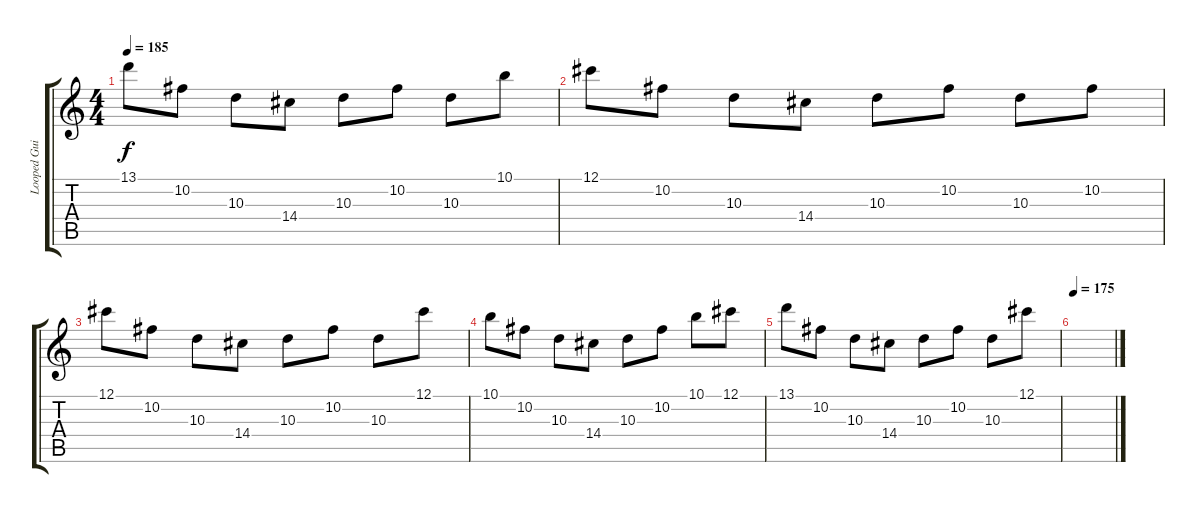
\track ("Looped Guitar" "Looped Gui") {instrument overdrivenguitar}
\staff {score tabs}
\tuning (Db4 Ab3 E3 B2 Gb2 B1) {hide}
\ts (4 4)
\tempo 185
\clef g2
\ks c
13.1.8{dy f} 10.2.8 10.3.8 14.4.8 10.3.8 10.2.8 10.3.8 10.1.8 |
12.1.8 10.2.8 10.3.8 14.4.8 10.3.8 10.2.8 10.3.8 10.2.8 |
12.1.8 10.2.8 10.3.8 14.4.8 10.3.8 10.2.8 10.3.8 12.1.8 |
10.1.8 10.2.8 10.3.8 14.4.8 10.3.8 10.2.8 10.1.8 12.1.8 |
13.1.8 10.2.8 10.3.8 14.4.8 10.3.8 10.2.8 10.3.8 12.1.8 |
\tempo 175
